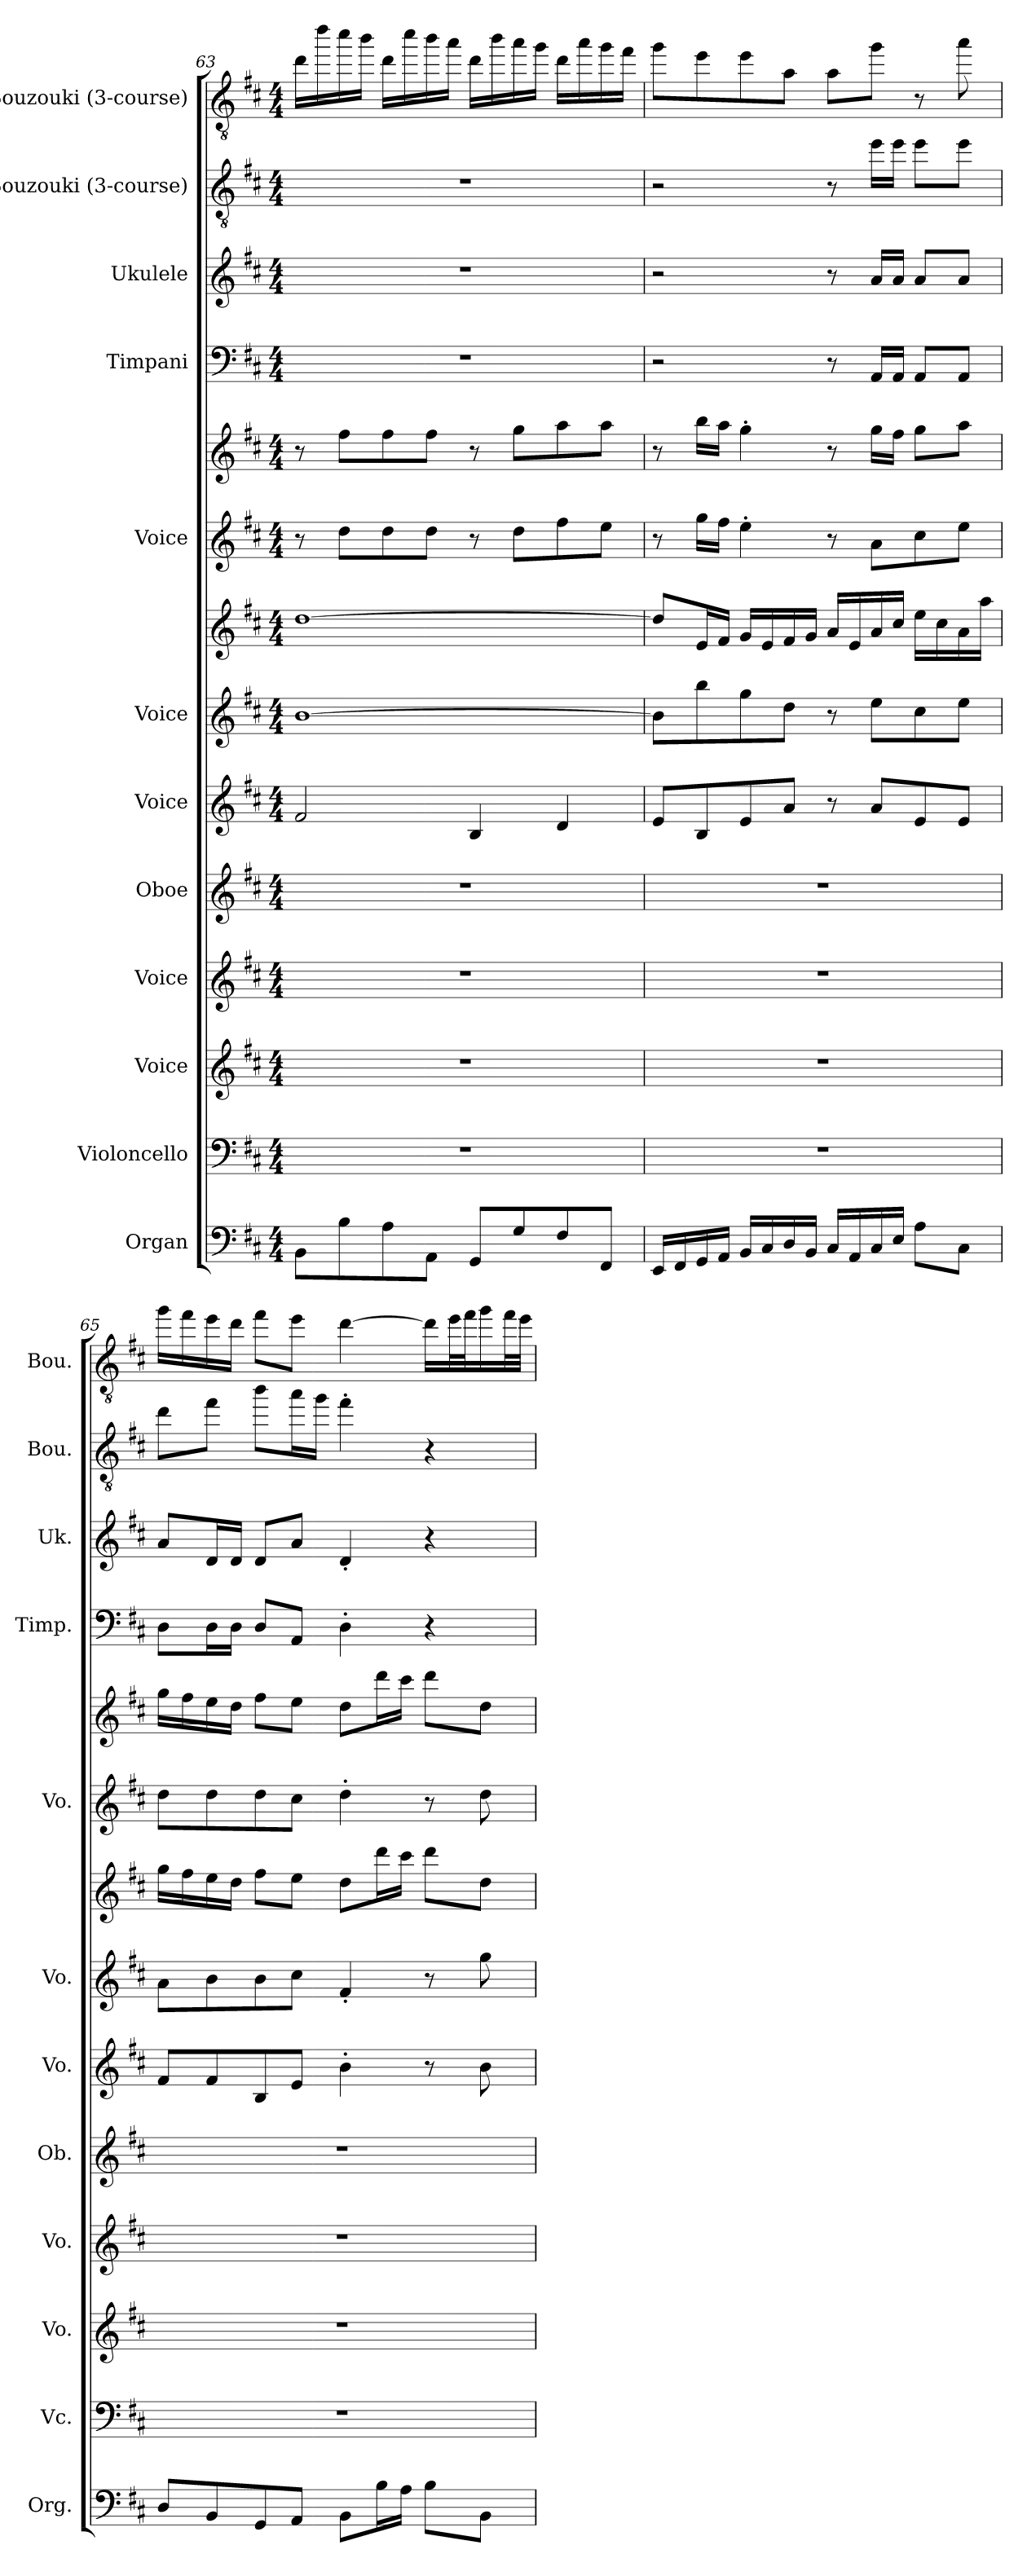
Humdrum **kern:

**kern	**kern	**kern	**kern	**kern	**kern	**kern	**kern	**kern	**kern	**kern	**kern	**kern	**kern
*part12	*part11	*part10	*part9	*part8	*part7	*part6	*part6	*part5	*part5	*part4	*part3	*part2	*part1
*staff14	*staff13	*staff12	*staff11	*staff10	*staff9	*staff8	*staff7	*staff6	*staff5	*staff4	*staff3	*staff2	*staff1
*I"Organ	*I"Violoncello	*I"Voice	*I"Voice	*I"Oboe	*I"Voice	*I"Voice	*	*I"Voice	*	*I"Timpani	*I"Ukulele	*I"Bouzouki (3-course)	*I"Bouzouki (3-course)
*I'Org.	*I'Vc.	*I'Vo.	*I'Vo.	*I'Ob.	*I'Vo.	*I'Vo.	*	*I'Vo.	*	*I'Timp.	*I'Uk.	*I'Bou.	*I'Bou.
!!LO:PB:g=z
*clefF4	*clefF4	*clefG2	*clefG2	*clefG2	*clefG2	*clefG2	*clefG2	*clefG2	*clefG2	*clefF4	*clefG2	*clefGv2	*clefGv2
*k[f#c#]	*k[f#c#]	*k[f#c#]	*k[f#c#]	*k[f#c#]	*k[f#c#]	*k[f#c#]	*k[f#c#]	*k[f#c#]	*k[f#c#]	*k[f#c#]	*k[f#c#]	*k[f#c#]	*k[f#c#]
*M4/4	*M4/4	*M4/4	*M4/4	*M4/4	*M4/4	*M4/4	*M4/4	*M4/4	*M4/4	*M4/4	*M4/4	*M4/4	*M4/4
=63	=63	=63	=63	=63	=63	=63	=63	=63	=63	=63	=63	=63	=63
8BB\L	1r	1r	1r	1r	2f#/	[1b	[1dd	8r	8r	1r	1r	1r	16dd\LL
.	.	.	.	.	.	.	.	.	.	.	.	.	16ddd\
8B\	.	.	.	.	.	.	.	8dd\L	8ff#\L	.	.	.	16ccc#\
.	.	.	.	.	.	.	.	.	.	.	.	.	16bb\JJ
8A\	.	.	.	.	.	.	.	8dd\	8ff#\	.	.	.	16dd\LL
.	.	.	.	.	.	.	.	.	.	.	.	.	16ccc#\
8AA\J	.	.	.	.	.	.	.	8dd\J	8ff#\J	.	.	.	16bb\
.	.	.	.	.	.	.	.	.	.	.	.	.	16aa\JJ
8GG/L	.	.	.	.	4B/	.	.	8r	8r	.	.	.	16dd\LL
.	.	.	.	.	.	.	.	.	.	.	.	.	16bb\
8G/	.	.	.	.	.	.	.	8dd\L	8gg\L	.	.	.	16aa\
.	.	.	.	.	.	.	.	.	.	.	.	.	16gg\JJ
8F#/	.	.	.	.	4d/	.	.	8ff#\	8aa\	.	.	.	16dd\LL
.	.	.	.	.	.	.	.	.	.	.	.	.	16aa\
8FF#/J	.	.	.	.	.	.	.	8ee\J	8aa\J	.	.	.	16gg\
.	.	.	.	.	.	.	.	.	.	.	.	.	16ff#\JJ
=64	=64	=64	=64	=64	=64	=64	=64	=64	=64	=64	=64	=64	=64
16EE/LL	1r	1r	1r	1r	8e/L	8b\L]	8dd/L]	8r	8r	2r	2r	2r	8gg\L
16FF#/	.	.	.	.	.	.	.	.	.	.	.	.	.
16GG/	.	.	.	.	8B/	8bb\	16e/L	16gg\LL	16bb\LL	.	.	.	8ee\
16AA/JJ	.	.	.	.	.	.	16f#/JJ	16ff#\JJ	16aa\JJ	.	.	.	.
16BB/LL	.	.	.	.	8e/	8gg\	16g/LL	4ee'\	4gg'\	.	.	.	8ee\
16C#/	.	.	.	.	.	.	16e/	.	.	.	.	.	.
16D/	.	.	.	.	8a/J	8dd\J	16f#/	.	.	.	.	.	8a\J
16BB/JJ	.	.	.	.	.	.	16g/JJ	.	.	.	.	.	.
16C#/LL	.	.	.	.	8r	8r	16a/LL	8r	8r	8r	8r	8r	8a\L
16AA/	.	.	.	.	.	.	16e/	.	.	.	.	.	.
16C#/	.	.	.	.	8a/L	8ee\L	16a/	8a\L	16gg\LL	16AA/LL	16a/LL	16ee\LL	8gg\J
16E/JJ	.	.	.	.	.	.	16cc#/JJ	.	16ff#\JJ	16AA/JJ	16a/JJ	16ee\JJ	.
8A\L	.	.	.	.	8e/	8cc#\	16ee\LL	8cc#\	8gg\L	8AA/L	8a/L	8ee\L	8r
.	.	.	.	.	.	.	16cc#\	.	.	.	.	.	.
8C#\J	.	.	.	.	8e/J	8ee\J	16a\	8ee\J	8aa\J	8AA/J	8a/J	8ee\J	8aa\
.	.	.	.	.	.	.	16aa\JJ	.	.	.	.	.	.
!!LO:PB:g=z
=65	=65	=65	=65	=65	=65	=65	=65	=65	=65	=65	=65	=65	=65
8D/L	1r	1r	1r	1r	8f#/L	8a\L	16gg\LL	8dd\L	16gg\LL	8D\L	8a/L	8dd\L	16gg\LL
.	.	.	.	.	.	.	16ff#\	.	16ff#\	.	.	.	16ff#\
8BB/	.	.	.	.	8f#/	8b\	16ee\	8dd\	16ee\	16D\L	16d/L	8ff#\J	16ee\
.	.	.	.	.	.	.	16dd\JJ	.	16dd\JJ	16D\JJ	16d/JJ	.	16dd\JJ
8GG/	.	.	.	.	8B/	8b\	8ff#\L	8dd\	8ff#\L	8D/L	8d/L	8bb\L	8ff#\L
8AA/J	.	.	.	.	8e/J	8cc#\J	8ee\J	8cc#\J	8ee\J	8AA/J	8a/J	16aa\L	8ee\J
.	.	.	.	.	.	.	.	.	.	.	.	16gg\JJ	.
8BB\L	.	.	.	.	4b'\	4f#'/	8dd\L	4dd'\	8dd\L	4D'\	4d'/	4ff#'\	[4dd\
16B\L	.	.	.	.	.	.	16ddd\L	.	16ddd\L	.	.	.	.
16A\JJ	.	.	.	.	.	.	16ccc#\JJ	.	16ccc#\JJ	.	.	.	.
8B\L	.	.	.	.	8r	8r	8ddd\L	8r	8ddd\L	4r	4r	4r	16dd\LL]
.	.	.	.	.	.	.	.	.	.	.	.	.	32ee\L
.	.	.	.	.	.	.	.	.	.	.	.	.	32ff#\J
8BB\J	.	.	.	.	8b\	8gg\	8dd\J	8dd\	8dd\J	.	.	.	16gg\
.	.	.	.	.	.	.	.	.	.	.	.	.	32ff#\L
.	.	.	.	.	.	.	.	.	.	.	.	.	32ee\JJJ
=	=	=	=	=	=	=	=	=	=	=	=	=	=
*-	*-	*-	*-	*-	*-	*-	*-	*-	*-	*-	*-	*-	*-
